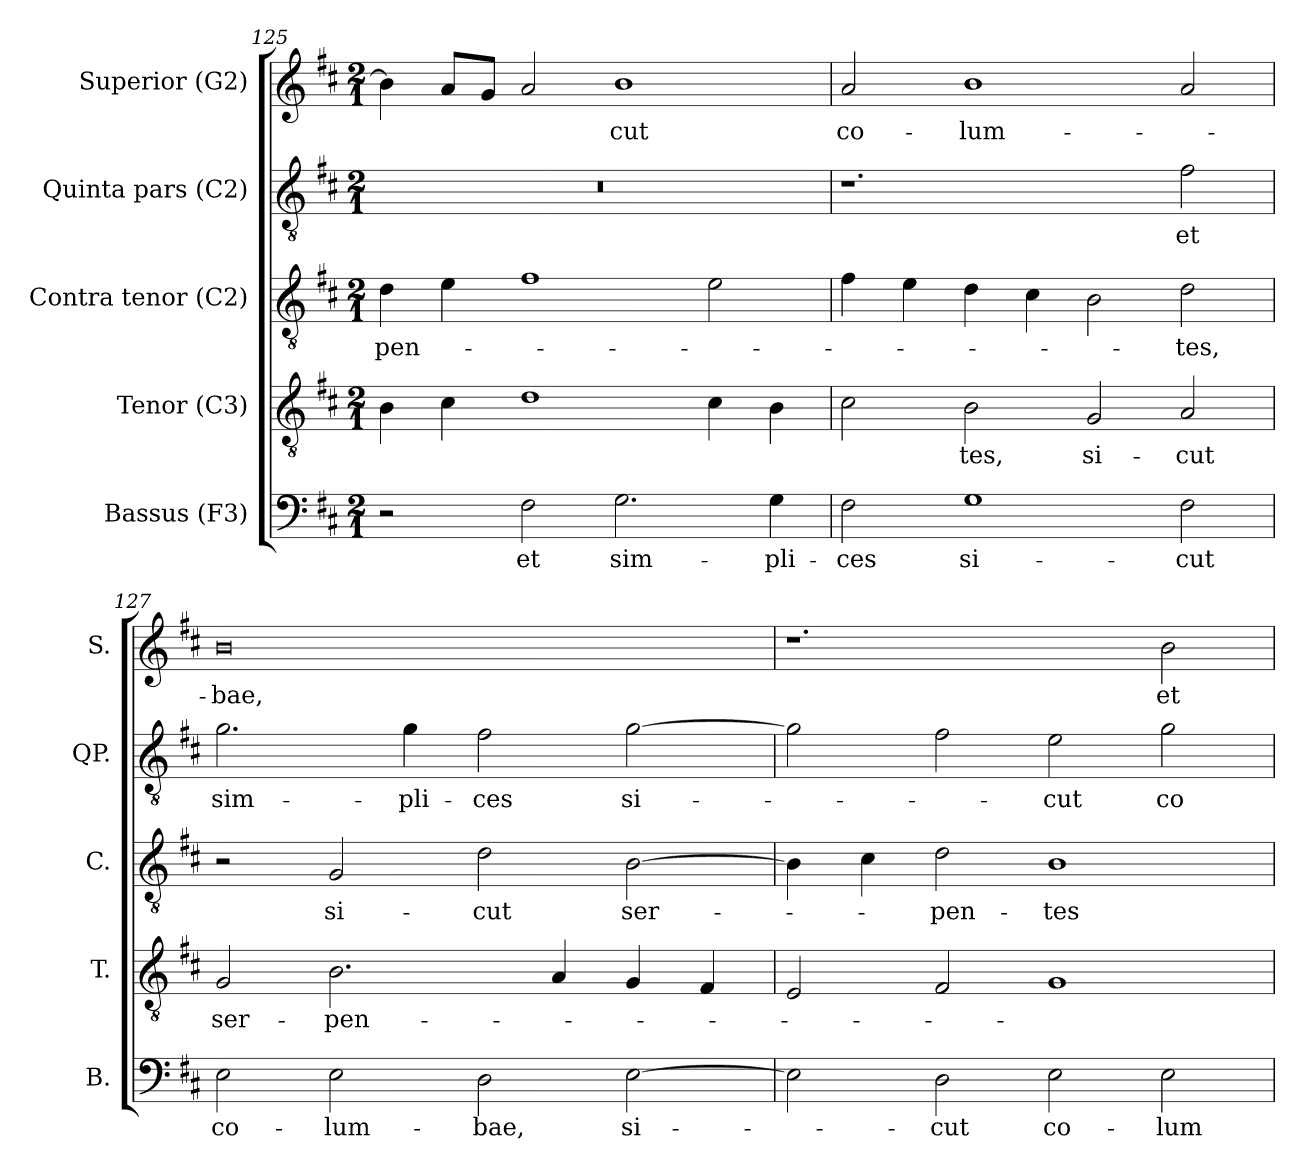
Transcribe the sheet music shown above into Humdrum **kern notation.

**kern	**text	**kern	**text	**kern	**text	**kern	**text	**kern	**text
*part5	*part5	*part4	*part4	*part3	*part3	*part2	*part2	*part1	*part1
*staff5	*staff5	*staff4	*staff4	*staff3	*staff3	*staff2	*staff2	*staff1	*staff1
*I"Bassus (F3)	*	*I"Tenor (C3)	*	*I"Contra tenor (C2)	*	*I"Quinta pars (C2)	*	*I"Superior (G2)	*
*I'B.	*	*I'T.	*	*I'C.	*	*I'QP.	*	*I'S.	*
*clefF4	*	*clefGv2	*	*clefGv2	*	*clefGv2	*	*clefG2	*
*	*	*ITrd7c12	*	*ITrd7c12	*	*ITrd7c12	*	*	*
*k[f#c#]	*	*k[f#c#]	*	*k[f#c#]	*	*k[f#c#]	*	*k[f#c#]	*
*D:	*	*D:	*	*D:	*	*D:	*	*D:	*
*M2/1	*	*M2/1	*	*M2/1	*	*M2/1	*	*M2/1	*
=125	=125	=125	=125	=125	=125	=125	=125	=125	=125
!	!	!	!	!	!LO:LY:b:color=#000000	!LO:N:vis=1	!	!	!
2r	.	4BBi\	.	4Di\	-pen-	0r	.	4bi\]	.
.	.	4C#i\	.	4Ei\	.	.	.	8ai/L	.
.	.	.	.	.	.	.	.	8gi/J	.
!	!LO:LY:b:color=#000000	!	!	!	!	!	!	!	!
2F#i\	et	1Di	.	1F#i	.	.	.	2ai/	.
!	!LO:LY:b:color=#000000	!	!	!	!	!	!	!	!
!	!	!	!	!	!	!	!	!	!LO:LY:b:color=#000000
2.Gi\	sim-	.	.	.	.	.	.	1bi	-cut
.	.	4C#i\	.	2Ei\	.	.	.	.	.
!	!LO:LY:b:color=#000000	!	!	!	!	!	!	!	!
4Gi\	-pli-	4BBi\	.	.	.	.	.	.	.
!!LO:LB:g=z
=126	=126	=126	=126	=126	=126	=126	=126	=126	=126
!	!LO:LY:b:color=#000000	!	!	!	!	!	!	!	!
!	!	!	!	!	!	!	!	!	!LO:LY:b:color=#000000
2F#i\	-ces	2C#i\	.	4F#i\	.	1.r	.	2ai/	co-
.	.	.	.	4Ei\	.	.	.	.	.
!	!LO:LY:b:color=#000000	!	!	!	!	!	!	!	!
!	!	!	!LO:LY:b:color=#000000	!	!	!	!	!	!
!	!	!	!	!	!	!	!	!	!LO:LY:b:color=#000000
1Gi	si-	2BBi\	-tes,	4Di\	.	.	.	1bi	-lum-
.	.	.	.	4C#i\	.	.	.	.	.
!	!	!	!LO:LY:b:color=#000000	!	!	!	!	!	!
.	.	2GGi/	si-	2BBi\	.	.	.	.	.
!	!LO:LY:b:color=#000000	!	!	!	!	!	!	!	!
!	!	!	!LO:LY:b:color=#000000	!	!	!	!	!	!
!	!	!	!	!	!LO:LY:b:color=#000000	!	!	!	!
!	!	!	!	!	!	!	!LO:LY:b:color=#000000	!	!
2F#i\	-cut	2AAi/	-cut	2Di\	-tes,	2F#i\	et	2ai/	.
=127	=127	=127	=127	=127	=127	=127	=127	=127	=127
!	!LO:LY:b:color=#000000	!	!	!	!	!	!	!	!
!	!	!	!LO:LY:b:color=#000000	!	!	!	!	!	!
!	!	!	!	!	!	!	!LO:LY:b:color=#000000	!	!
!	!	!	!	!	!	!	!	!	!LO:LY:b:color=#000000
2Ei\	co-	2GGi/	ser-	2r	.	2.Gi\	sim-	0bi	-bae,
!	!LO:LY:b:color=#000000	!	!	!	!	!	!	!	!
!	!	!	!LO:LY:b:color=#000000	!	!	!	!	!	!
!	!	!	!	!	!LO:LY:b:color=#000000	!	!	!	!
2Ei\	-lum-	2.BBi\	-pen-	2GGi/	si-	.	.	.	.
!	!	!	!	!	!	!	!LO:LY:b:color=#000000	!	!
.	.	.	.	.	.	4Gi\	-pli-	.	.
!	!LO:LY:b:color=#000000	!	!	!	!	!	!	!	!
!	!	!	!	!	!LO:LY:b:color=#000000	!	!	!	!
!	!	!	!	!	!	!	!LO:LY:b:color=#000000	!	!
2Di\	-bae,	.	.	2Di\	-cut	2F#i\	-ces	.	.
.	.	4AAi/	.	.	.	.	.	.	.
!	!LO:LY:b:color=#000000	!	!	!	!	!	!	!	!
!	!	!	!	!	!LO:LY:b:color=#000000	!	!	!	!
!	!	!	!	!	!	!	!LO:LY:b:color=#000000	!	!
[2Ei\	si-	4GGi/	.	[2BBi\	ser-	[2Gi\	si-	.	.
.	.	4FF#i/	.	.	.	.	.	.	.
=128	=128	=128	=128	=128	=128	=128	=128	=128	=128
2Ei\]	.	2EEi/	.	4BBi\]	.	2Gi\]	.	1.r	.
.	.	.	.	4C#i\	.	.	.	.	.
!	!LO:LY:b:color=#000000	!	!	!	!	!	!	!	!
!	!	!	!	!	!LO:LY:b:color=#000000	!	!	!	!
2Di\	-cut	2FF#i/	.	2Di\	-pen-	2F#i\	.	.	.
!	!LO:LY:b:color=#000000	!	!	!	!	!	!	!	!
!	!	!	!	!	!LO:LY:b:color=#000000	!	!	!	!
!	!	!	!	!	!	!	!LO:LY:b:color=#000000	!	!
2Ei\	co-	1GGi	.	1BBi	-tes	2Ei\	-cut	.	.
!	!LO:LY:b:color=#000000	!	!	!	!	!	!	!	!
!	!	!	!	!	!	!	!LO:LY:b:color=#000000	!	!
!	!	!	!	!	!	!	!	!	!LO:LY:b:color=#000000
2Ei\	-lum-	.	.	.	.	2Gi\	co-	2bi\	et
=	=	=	=	=	=	=	=	=	=
*-	*-	*-	*-	*-	*-	*-	*-	*-	*-
